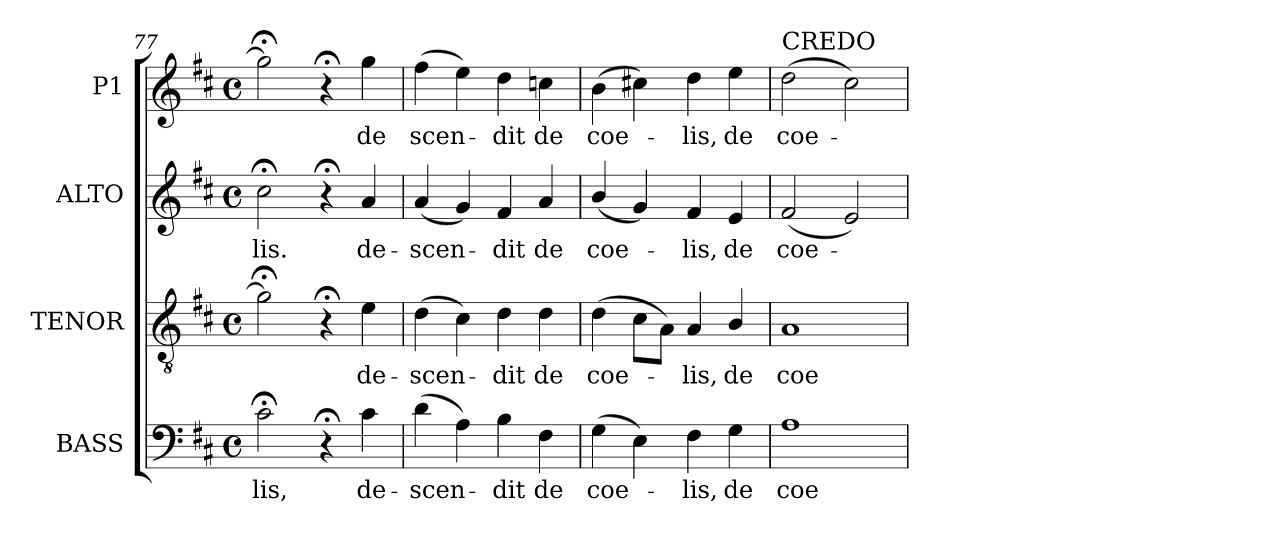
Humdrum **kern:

**kern	**text	**kern	**text	**kern	**text	**kern	**text
*part4	*part4	*part3	*part3	*part2	*part2	*part1	*part1
*staff4	*staff4	*staff3	*staff3	*staff2	*staff2	*staff1	*staff1
*I"BASS	*	*I"TENOR	*	*I"ALTO	*	*I"P1	*
*clefF4	*	*clefGv2	*	*clefG2	*	*clefG2	*
*	*	*ITrd7c12	*	*	*	*	*
*k[f#c#]	*	*k[f#c#]	*	*k[f#c#]	*	*k[f#c#]	*
*D:	*	*D:	*	*D:	*	*D:	*
*M4/4	*	*M4/4	*	*M4/4	*	*M4/4	*
*met(c)	*	*met(c)	*	*met(c)	*	*met(c)	*
=77	=77	=77	=77	=77	=77	=77	=77
!	!LO:LY:b:color=#000000	!	!	!	!	!	!
!	!	!	!	!	!LO:LY:b:color=#000000	!	!
2c#;i\	-lis,	2G;i\]	.	2cc#;i\	-lis.	2gg;i\]	.
4r;	.	4r;	.	4r;	.	4r;	.
!	!LO:LY:b:color=#000000	!	!	!	!	!	!
!	!	!	!LO:LY:b:color=#000000	!	!	!	!
!	!	!	!	!	!LO:LY:b:color=#000000	!	!
!	!	!	!	!	!	!	!LO:LY:b:color=#000000
4c#i\	de-	4Ei\	de-	4ai/	de-	4ggi\	de
!!LO:PB:g=z
=78	=78	=78	=78	=78	=78	=78	=78
!	!LO:LY:b:color=#000000	!	!	!	!	!	!
!	!	!	!LO:LY:b:color=#000000	!	!	!	!
!	!	!	!	!	!LO:LY:b:color=#000000	!	!
!	!	!	!	!	!	!	!LO:LY:b:color=#000000
(4di\	-scen-	(4Di\	-scen-	(4ai/	-scen-	(4ff#i\	scen-
4Ai\)	.	4C#i\)	.	4gi/)	.	4eei\)	.
!	!LO:LY:b:color=#000000	!	!	!	!	!	!
!	!	!	!LO:LY:b:color=#000000	!	!	!	!
!	!	!	!	!	!LO:LY:b:color=#000000	!	!
!	!	!	!	!	!	!	!LO:LY:b:color=#000000
4Bi\	-dit	4Di\	-dit	4f#i/	-dit	4ddi\	-dit
!	!LO:LY:b:color=#000000	!	!	!	!	!	!
!	!	!	!LO:LY:b:color=#000000	!	!	!	!
!	!	!	!	!	!LO:LY:b:color=#000000	!	!
!	!	!	!	!	!	!	!LO:LY:b:color=#000000
4F#i\	de	4Di\	de	4ai/	de	4ccni\	de
=79	=79	=79	=79	=79	=79	=79	=79
!	!LO:LY:b:color=#000000	!	!	!	!	!	!
!	!	!	!LO:LY:b:color=#000000	!	!	!	!
!	!	!	!	!	!LO:LY:b:color=#000000	!	!
!	!	!	!	!	!	!	!LO:LY:b:color=#000000
(4Gi\	coe-	(4Di\	coe-	(4bi/	coe-	(4bi\	coe-
4Ei\)	.	8C#i\L	.	4gi/)	.	4cc#Xi\)	.
.	.	8AAi\J)	.	.	.	.	.
!	!LO:LY:b:color=#000000	!	!	!	!	!	!
!	!	!	!LO:LY:b:color=#000000	!	!	!	!
!	!	!	!	!	!LO:LY:b:color=#000000	!	!
!	!	!	!	!	!	!	!LO:LY:b:color=#000000
4F#i\	-lis,	4AAi/	-lis,	4f#i/	-lis,	4ddi\	-lis,
!	!LO:LY:b:color=#000000	!	!	!	!	!	!
!	!	!	!LO:LY:b:color=#000000	!	!	!	!
!	!	!	!	!	!LO:LY:b:color=#000000	!	!
!	!	!	!	!	!	!	!LO:LY:b:color=#000000
4Gi\	de	4BBi/	de	4ei/	de	4eei\	de
=80	=80	=80	=80	=80	=80	=80	=80
!	!LO:LY:b:color=#000000	!	!	!	!	!	!
!	!	!	!LO:LY:b:color=#000000	!	!	!	!
!	!	!	!	!	!LO:LY:b:color=#000000	!	!
!	!	!	!	!	!	!LO:TX:a:t=CREDO	!
!	!	!	!	!	!	!	!LO:LY:b:color=#000000
1Ai	coe-	1AAi	coe-	(2f#i/	coe-	(2ddi\	coe-
.	.	.	.	2ei/)	.	2cc#i\)	.
=	=	=	=	=	=	=	=
*-	*-	*-	*-	*-	*-	*-	*-
